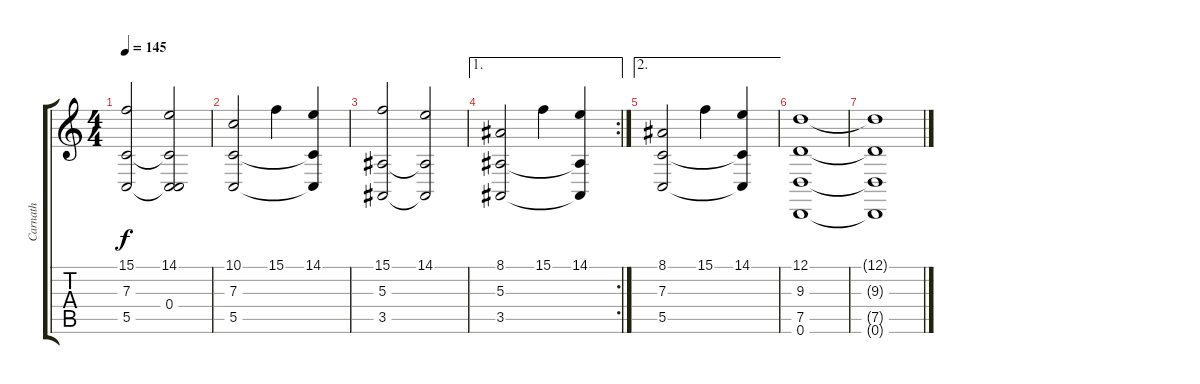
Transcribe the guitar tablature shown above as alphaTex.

\track ("Carnath" "Carnath") {instrument stringensemble1}
\staff {score tabs}
\tuning (D4 A3 F3 C3 G2 D2) {hide}
\ts (4 4)
\tempo 145
\clef g2
\ks c
(15.1 7.3 5.5).2{dy f} (14.1 7.3{t} 0.4 5.5{t}).2 |
(10.1 7.3 5.5).2 15.1.4 (14.1 7.3{t} 5.5{t}).4 |
(15.1 5.3 3.5).2 (14.1 5.3{t} 3.5{t}).2 |
\ae 1
\rc 2
(8.1 5.3 3.5).2 15.1.4 (14.1 5.3{t} 3.5{t}).4 |
\ae 2
(8.1 7.3 5.5).2 15.1.4 (14.1 7.3{t} 5.5{t}).4 |
(12.1 9.3 7.5 0.6).1 |
(12.1{t} 9.3{t} 7.5{t} 0.6{t}).1
